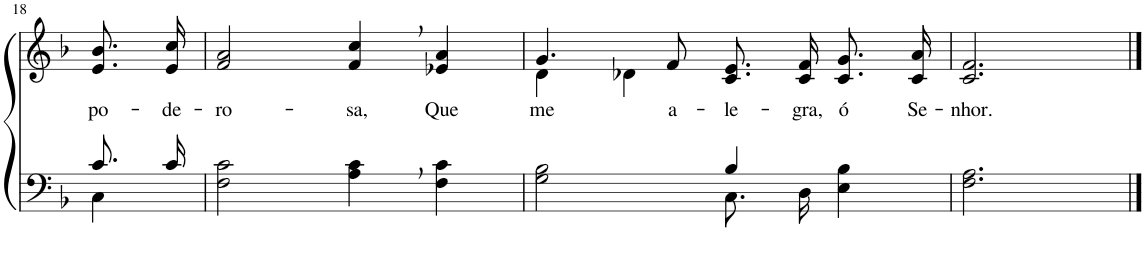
**kern	**kern	**text
*part2	*part1	*part1
*staff2	*staff1	*staff1
*I"Parte III e IV	*I"Parte I e II	*
!!LO:PB:g=z
*clefF4	*clefG2	*
*Trd1c2	*Trd1c2	*
*k[b-]	*k[b-]	*
*M4/4	*M4/4	*
=18	=18	=18
*^	*	*
!	!	!	!LO:LY:b
8.c/L	4C\	8.e/ 8.b-/L	po-
!	!	!	!LO:LY:b
16c/Jk	.	16e/ 16cc/Jk	-de-
*v	*v	*	*
=19	=19	=19
!	!	!LO:LY:b
2F\ 2c\	2f/ 2a/	-ro-
!	!	!LO:LY:b
4A\, 4c\,	4f/, 4cc/,	-sa,
!	!	!LO:LY:b
4F\ 4c\	4e-X/ 4a/	Que
=20	=20	=20
*^	*^	*
!	!	!	!	!LO:LY:b
2ryy	2G\ 2B-\	4.g/	4d\	me
.	.	.	4d-X\	.
!	!	!	!	!LO:LY:b
.	.	8f/	.	a-
!	!	!	!	!LO:LY:b
4B-/	8.C\L	8.c/ 8.e/L	2ryy	-le-
!	!	!	!	!LO:LY:b
.	16D\Jk	16c/ 16f/Jk	.	-gra,
!	!	!	!	!LO:LY:b
4ryy	4E\ 4B-\	8.c/ 8.g/L	.	ó
!	!	!	!	!LO:LY:b
.	.	16c/ 16a/Jk	.	Se-
*v	*v	*	*	*
*	*v	*v	*
=21	=21	=21
!	!	!LO:LY:b
2.F\ 2.A\	2.c/ 2.f/	-nhor.
==	==	==
*-	*-	*-
